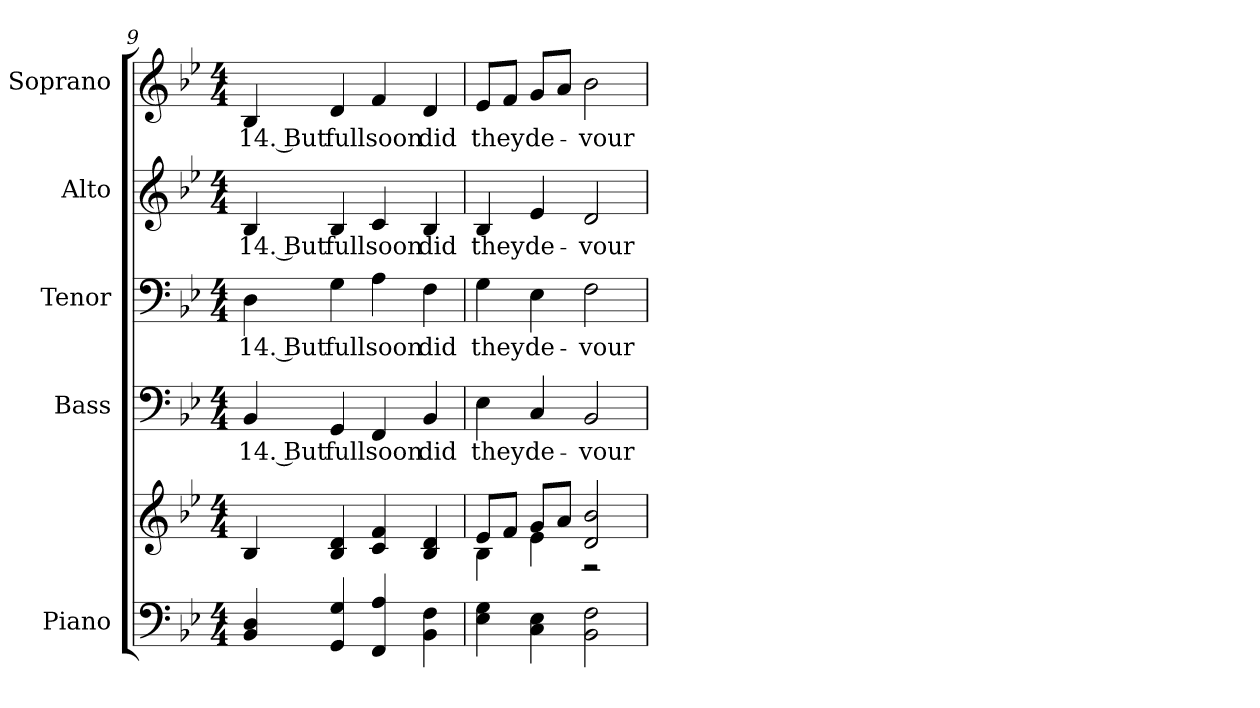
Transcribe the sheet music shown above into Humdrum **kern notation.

**kern	**kern	**kern	**text	**kern	**text	**kern	**text	**kern	**text
*part5	*part5	*part4	*part4	*part3	*part3	*part2	*part2	*part1	*part1
*staff6	*staff5	*staff4	*staff4	*staff3	*staff3	*staff2	*staff2	*staff1	*staff1
*I"Piano	*	*I"Bass	*	*I"Tenor	*	*I"Alto	*	*I"Soprano	*
*I'Pno.	*	*I'B.	*	*I'T.	*	*I'A.	*	*I'S.	*
!!LO:PB:g=z
*clefF4	*clefG2	*clefF4	*	*clefF4	*	*clefG2	*	*clefG2	*
*k[b-e-]	*k[b-e-]	*k[b-e-]	*	*k[b-e-]	*	*k[b-e-]	*	*k[b-e-]	*
*B-:	*B-:	*B-:	*	*B-:	*	*B-:	*	*B-:	*
*M4/4	*M4/4	*M4/4	*	*M4/4	*	*M4/4	*	*M4/4	*
=9	=9	=9	=9	=9	=9	=9	=9	=9	=9
!	!	!	!LO:LY:b:color=#000000	!	!	!	!	!	!
!	!	!	!	!	!LO:LY:b:color=#000000	!	!	!	!
!	!	!	!	!	!	!	!LO:LY:b:color=#000000	!	!
!	!	!	!	!	!	!	!	!	!LO:LY:b:color=#000000
4BB-i/ 4Di	4B-i/	4BB-i/	14. But	4Di\	14. But	4B-i/	14. But	4B-i/	14. But
!	!	!	!LO:LY:b:color=#000000	!	!	!	!	!	!
!	!	!	!	!	!LO:LY:b:color=#000000	!	!	!	!
!	!	!	!	!	!	!	!LO:LY:b:color=#000000	!	!
!	!	!	!	!	!	!	!	!	!LO:LY:b:color=#000000
4GGi/ 4Gi	4B-i/ 4di	4GGi/	full	4Gi\	full	4B-i/	full	4di/	full
!	!	!	!LO:LY:b:color=#000000	!	!	!	!	!	!
!	!	!	!	!	!LO:LY:b:color=#000000	!	!	!	!
!	!	!	!	!	!	!	!LO:LY:b:color=#000000	!	!
!	!	!	!	!	!	!	!	!	!LO:LY:b:color=#000000
4FFi/ 4Ai	4ci/ 4fi	4FFi/	soon	4Ai\	soon	4ci/	soon	4fi/	soon
!	!	!	!LO:LY:b:color=#000000	!	!	!	!	!	!
!	!	!	!	!	!LO:LY:b:color=#000000	!	!	!	!
!	!	!	!	!	!	!	!LO:LY:b:color=#000000	!	!
!	!	!	!	!	!	!	!	!	!LO:LY:b:color=#000000
4BB-i\ 4Fi	4B-i/ 4di	4BB-i/	did	4Fi\	did	4B-i/	did	4di/	did
=10	=10	=10	=10	=10	=10	=10	=10	=10	=10
*	*^	*	*	*	*	*	*	*	*
!	!	!	!	!LO:LY:b:color=#000000	!	!	!	!	!	!
!	!	!	!	!	!	!LO:LY:b:color=#000000	!	!	!	!
!	!	!	!	!	!	!	!	!LO:LY:b:color=#000000	!	!
!	!	!	!	!	!	!	!	!	!	!LO:LY:b:color=#000000
4E-i\ 4Gi	8e-i/L	4B-i\	4E-i\	they	4Gi\	they	4B-i/	they	8e-i/L	they
.	8fi/J	.	.	.	.	.	.	.	8fi/J	.
!	!	!	!	!LO:LY:b:color=#000000	!	!	!	!	!	!
!	!	!	!	!	!	!LO:LY:b:color=#000000	!	!	!	!
!	!	!	!	!	!	!	!	!LO:LY:b:color=#000000	!	!
!	!	!	!	!	!	!	!	!	!	!LO:LY:b:color=#000000
4Ci\ 4E-i	8gi/L	4e-i\	4Ci/	de-	4E-i\	de-	4e-i/	de-	8gi/L	de-
.	8ai/J	.	.	.	.	.	.	.	8ai/J	.
!	!	!	!	!LO:LY:b:color=#000000	!	!	!	!	!	!
!	!	!	!	!	!	!LO:LY:b:color=#000000	!	!	!	!
!	!	!	!	!	!	!	!	!LO:LY:b:color=#000000	!	!
!	!	!	!	!	!	!	!	!	!	!LO:LY:b:color=#000000
2BB-i\ 2Fi	2di/ 2b-i	2r	2BB-i/	-vour	2Fi\	-vour	2di/	-vour	2b-i\	-vour
*	*v	*v	*	*	*	*	*	*	*	*
=	=	=	=	=	=	=	=	=	=
*-	*-	*-	*-	*-	*-	*-	*-	*-	*-
